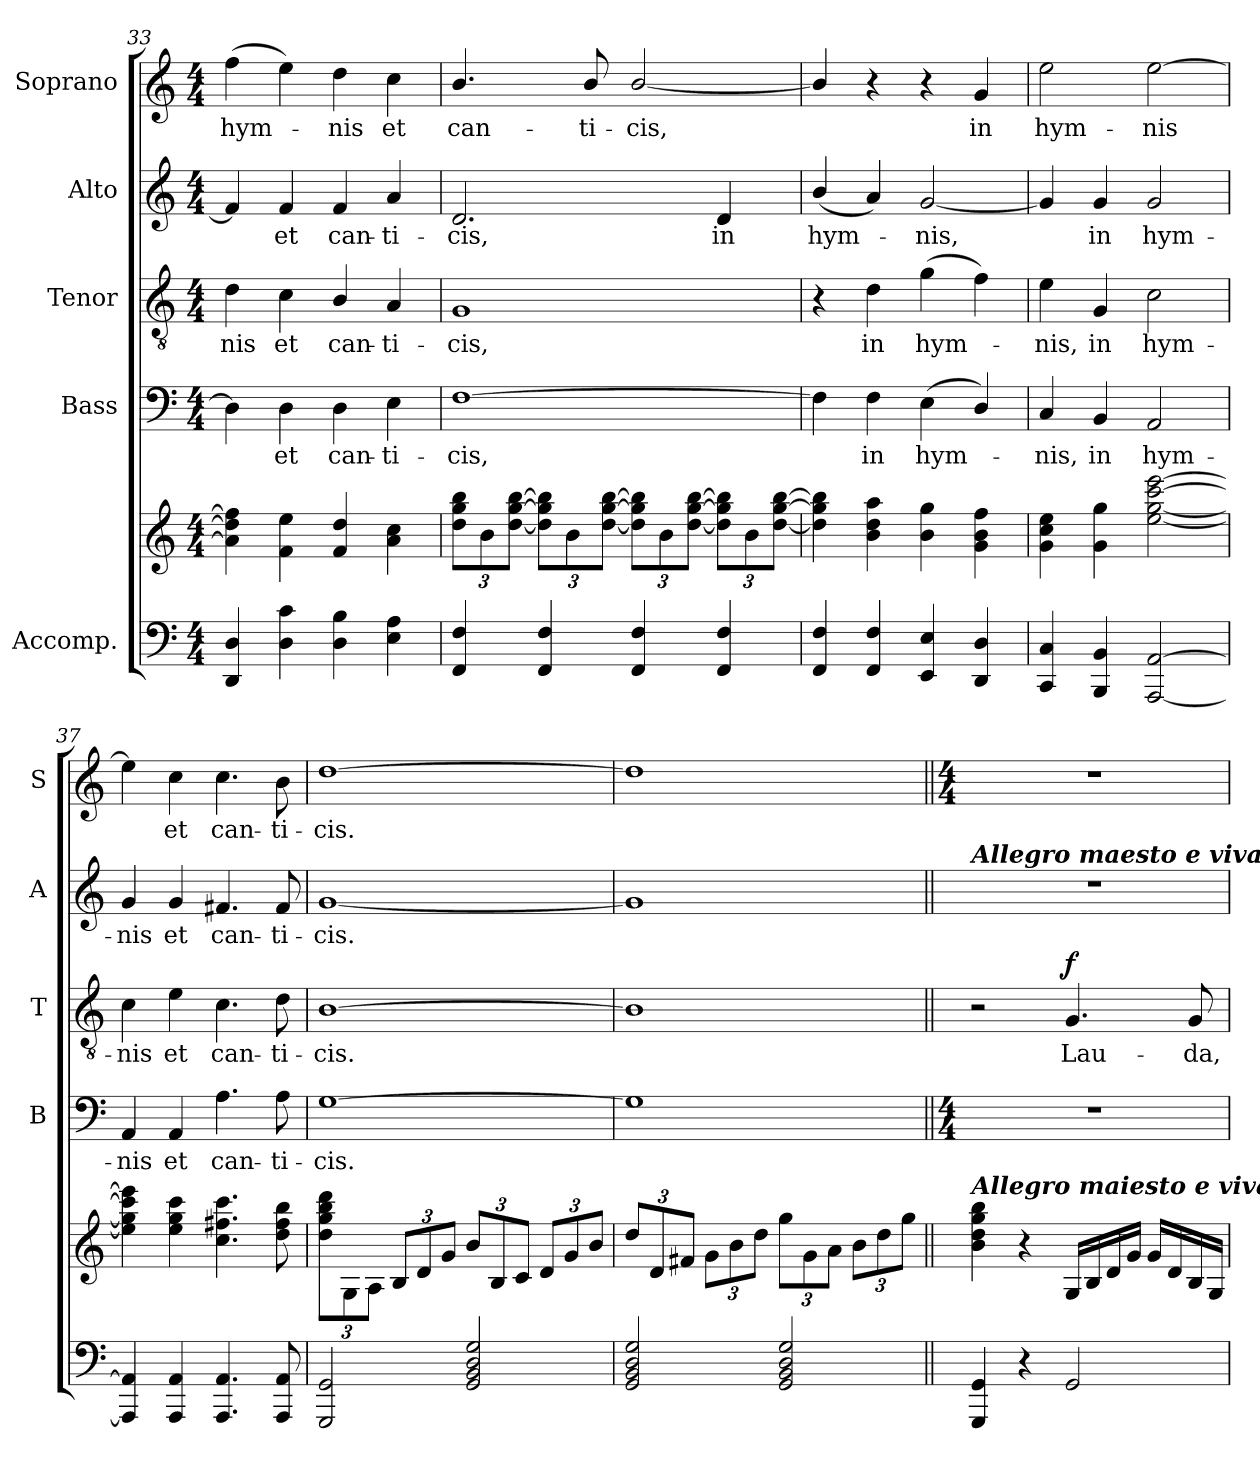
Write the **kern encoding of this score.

**kern	**kern	**kern	**text	**kern	**text	**dynam	**kern	**text	**kern	**text
*part5	*part5	*part4	*part4	*part3	*part3	*part3	*part2	*part2	*part1	*part1
*staff6	*staff5	*staff4	*staff4	*staff3	*staff3	*staff3	*staff2	*staff2	*staff1	*staff1
*I"Accomp.	*	*I"Bass	*	*I"Tenor	*	*	*I"Alto	*	*I"Soprano	*
*	*	*I'B	*	*I'T	*	*	*I'A	*	*I'S	*
*clefF4	*clefG2	*clefF4	*	*clefGv2	*	*	*clefG2	*	*clefG2	*
*k[]	*k[]	*k[]	*	*k[]	*	*	*k[]	*	*k[]	*
*M4/4	*M4/4	*M4/4	*	*M4/4	*	*	*M4/4	*	*M4/4	*
=33	=33	=33	=33	=33	=33	=33	=33	=33	=33	=33
!	!	!	!	!	!LO:LY:b	!	!	!	!	!LO:LY:b
4DD/ 4D/	4a\] 4dd\] 4ff\]	4D\]	.	4d\	nis	.	4f/]	.	(>4ff\	hym-
!	!	!	!LO:LY:b	!	!LO:LY:b	!	!	!LO:LY:b	!	!
4D\ 4c\	4f\ 4ee\	4D\	et	4c\	et	.	4f/	et	4ee\)	.
!	!	!	!LO:LY:b	!	!LO:LY:b	!	!	!LO:LY:b	!	!LO:LY:b
4D\ 4B\	4f/ 4dd/	4D\	can-	4B/	can-	.	4f/	can-	4dd\	nis
!	!	!	!LO:LY:b	!	!LO:LY:b	!	!	!LO:LY:b	!	!LO:LY:b
4E\ 4A\	4a\ 4cc\	4E\	-ti-	4A/	-ti-	.	4a/	-ti-	4cc\	et
!!LO:PB:g=z
=34	=34	=34	=34	=34	=34	=34	=34	=34	=34	=34
*	*Xbrackettup	*	*	*	*	*	*	*	*	*
!	!	!	!LO:LY:b	!	!LO:LY:b	!	!	!LO:LY:b	!	!LO:LY:b
4FF/ 4F/	12dd\ 12gg\ 12bb\L	[1F	-cis,	1G	-cis,	.	2.d/	-cis,	4.b/	can-
.	12b\	.	.	.	.	.	.	.	.	.
.	[12dd\ [12gg\ [12bb\J	.	.	.	.	.	.	.	.	.
4FF/ 4F/	12dd\] 12gg\] 12bb\]L	.	.	.	.	.	.	.	.	.
.	12b\	.	.	.	.	.	.	.	.	.
!	!	!	!	!	!	!	!	!	!	!LO:LY:b
.	.	.	.	.	.	.	.	.	8b/	-ti-
.	[12dd\ [12gg\ [12bb\J	.	.	.	.	.	.	.	.	.
!	!	!	!	!	!	!	!	!	!	!LO:LY:b
4FF/ 4F/	12dd\] 12gg\] 12bb\]L	.	.	.	.	.	.	.	[2b/	-cis,
.	12b\	.	.	.	.	.	.	.	.	.
.	[12dd\ [12gg\ [12bb\J	.	.	.	.	.	.	.	.	.
!	!	!	!	!	!	!	!	!LO:LY:b	!	!
4FF/ 4F/	12dd\] 12gg\] 12bb\]L	.	.	.	.	.	4d/	in	.	.
.	12b\	.	.	.	.	.	.	.	.	.
.	[12dd\ [12gg\ [12bb\J	.	.	.	.	.	.	.	.	.
!!LO:LB:g=z
=35	=35	=35	=35	=35	=35	=35	=35	=35	=35	=35
!	!	!	!	!	!	!	!	!LO:LY:b	!	!
4FF/ 4F/	4dd\] 4gg\] 4bb\]	4F\]	.	4r	.	.	(<4b/	hym-	4b/]	.
!	!	!	!LO:LY:b	!	!LO:LY:b	!	!	!	!	!
4FF/ 4F/	4b\ 4dd\ 4aa\	4F\	in	4d\	in	.	4a/)	.	4r	.
!	!	!	!LO:LY:b	!	!LO:LY:b	!	!	!LO:LY:b	!	!
4EE/ 4E/	4b\ 4gg\	(<4E\	hym-	(>4g\	hym-	.	[2g/	nis,	4r	.
!	!	!	!	!	!	!	!	!	!	!LO:LY:b
4DD/ 4D/	4g\ 4b\ 4ff\	4D/)	.	4f\)	.	.	.	.	4g/	in
=36	=36	=36	=36	=36	=36	=36	=36	=36	=36	=36
!	!	!	!LO:LY:b	!	!LO:LY:b	!	!	!	!	!LO:LY:b
4CC/ 4C/	4g\ 4cc\ 4ee\	4C/	nis,	4e\	nis,	.	4g/]	.	2ee\	hym-
!	!	!	!LO:LY:b	!	!LO:LY:b	!	!	!LO:LY:b	!	!
4BBB/ 4BB/	4g\ 4gg\	4BB/	in	4G/	in	.	4g/	in	.	.
!	!	!	!LO:LY:b	!	!LO:LY:b	!	!	!LO:LY:b	!	!LO:LY:b
[2AAA/ [2AA/	[2ee\ [2gg\ [2ccc\ [2eee\	2AA/	hym-	2c\	hym-	.	2g/	hym-	[2ee\	-nis
=37	=37	=37	=37	=37	=37	=37	=37	=37	=37	=37
!	!	!	!LO:LY:b	!	!LO:LY:b	!	!	!LO:LY:b	!	!
4AAA/] 4AA/]	4ee\] 4gg\] 4ccc\] 4eee\]	4AA/	-nis	4c\	-nis	.	4g/	-nis	4ee\]	.
!	!	!	!LO:LY:b	!	!LO:LY:b	!	!	!LO:LY:b	!	!LO:LY:b
4AAA/ 4AA/	4ee\ 4gg\ 4ccc\	4AA/	et	4e\	et	.	4g/	et	4cc\	et
!	!	!	!LO:LY:b	!	!LO:LY:b	!	!	!LO:LY:b	!	!LO:LY:b
4.AAA/ 4.AA/	4.cc\ 4.ff#X\ 4.ccc\	4.A\	can-	4.c\	can-	.	4.f#X/	can-	4.cc\	can-
!	!	!	!LO:LY:b	!	!LO:LY:b	!	!	!LO:LY:b	!	!LO:LY:b
8AAA/ 8AA/	8dd\ 8ff#\ 8bb\	8A\	-ti-	8d\	-ti-	.	8f#/	-ti-	8b\	-ti-
=38	=38	=38	=38	=38	=38	=38	=38	=38	=38	=38
!	!	!	!LO:LY:b	!	!LO:LY:b	!	!	!LO:LY:b	!	!LO:LY:b
2GGG/ 2GG/	12dd\ 12gg\ 12bb\ 12ddd\L	[1G	-cis.	[1B	-cis.	.	[1g	-cis.	[1dd	-cis.
.	12G\	.	.	.	.	.	.	.	.	.
.	12A\J	.	.	.	.	.	.	.	.	.
.	12B/L	.	.	.	.	.	.	.	.	.
.	12d/	.	.	.	.	.	.	.	.	.
.	12g/J	.	.	.	.	.	.	.	.	.
2GG/ 2BB/ 2D/ 2G/	12b/L	.	.	.	.	.	.	.	.	.
.	12B/	.	.	.	.	.	.	.	.	.
.	12c/J	.	.	.	.	.	.	.	.	.
.	12d/L	.	.	.	.	.	.	.	.	.
.	12g/	.	.	.	.	.	.	.	.	.
.	12b/J	.	.	.	.	.	.	.	.	.
=39	=39	=39	=39	=39	=39	=39	=39	=39	=39	=39
2GG/ 2BB/ 2D/ 2G/	12dd/L	1G]	.	1B]	.	.	1g]	.	1dd]	.
.	12d/	.	.	.	.	.	.	.	.	.
.	12f#X/J	.	.	.	.	.	.	.	.	.
.	12g\L	.	.	.	.	.	.	.	.	.
.	12b\	.	.	.	.	.	.	.	.	.
.	12dd\J	.	.	.	.	.	.	.	.	.
2GG/ 2BB/ 2D/ 2G/	12gg\L	.	.	.	.	.	.	.	.	.
.	12g\	.	.	.	.	.	.	.	.	.
.	12a\J	.	.	.	.	.	.	.	.	.
.	12b\L	.	.	.	.	.	.	.	.	.
.	12dd\	.	.	.	.	.	.	.	.	.
.	12gg\J	.	.	.	.	.	.	.	.	.
!!LO:PB:g=z
=40||	=40||	=40||	=40||	=40||	=40||	=40||	=40||	=40||	=40||	=40||
*	*	*M4/4	*	*	*	*	*	*	*M4/4	*
*	*	*	*	*	*	*	*	*	*MM132	*
!	!	!	!	!	!	!	!LO:TX:a:Bi:t=Allegro maesto e vivace	!	!	!
!	!LO:TX:a:Bi:t=Allegro maiesto e vivace	!	!	!	!	!	!	!	!	!
4GGG/ 4GG/	4b\ 4dd\ 4gg\ 4bb\	1r	.	2r	.	.	1r	.	1r	.
4r	4r	.	.	.	.	.	.	.	.	.
!	!	!	!	!	!LO:LY:b	!LO:DY:b	!	!	!	!
2GG/	16G/LL	.	.	4.G/	Lau-	f	.	.	.	.
.	16B/	.	.	.	.	.	.	.	.	.
.	16d/	.	.	.	.	.	.	.	.	.
.	16g/JJ	.	.	.	.	.	.	.	.	.
.	16g/LL	.	.	.	.	.	.	.	.	.
.	16d/	.	.	.	.	.	.	.	.	.
!	!	!	!	!	!LO:LY:b	!	!	!	!	!
.	16B/	.	.	8G/	-da,	.	.	.	.	.
.	16G/JJ	.	.	.	.	.	.	.	.	.
=	=	=	=	=	=	=	=	=	=	=
*-	*-	*-	*-	*-	*-	*-	*-	*-	*-	*-
